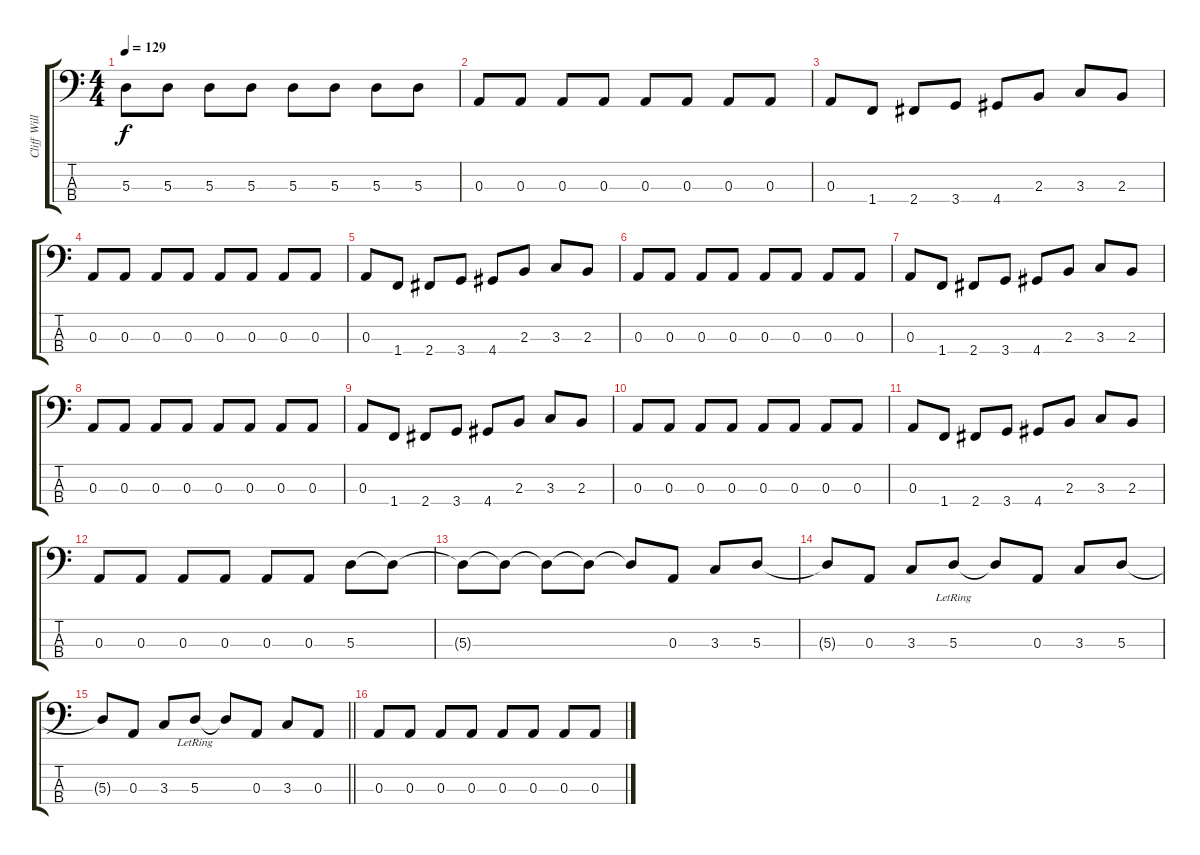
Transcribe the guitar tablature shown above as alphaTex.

\track ("Cliff Williams" "Cliff Will") {instrument electricbassfinger}
\staff {score tabs}
\tuning (G2 D2 A1 E1) {hide}
\ts (4 4)
\tempo 129
\clef f4
\ks c
5.3.8{dy f} 5.3.8 5.3.8 5.3.8 5.3.8 5.3.8 5.3.8 5.3.8 |
0.3.8 0.3.8 0.3.8 0.3.8 0.3.8 0.3.8 0.3.8 0.3.8 |
0.3.8 1.4.8 2.4.8 3.4.8 4.4.8 2.3.8 3.3.8 2.3.8 |
0.3.8 0.3.8 0.3.8 0.3.8 0.3.8 0.3.8 0.3.8 0.3.8 |
0.3.8 1.4.8 2.4.8 3.4.8 4.4.8 2.3.8 3.3.8 2.3.8 |
0.3.8 0.3.8 0.3.8 0.3.8 0.3.8 0.3.8 0.3.8 0.3.8 |
0.3.8 1.4.8 2.4.8 3.4.8 4.4.8 2.3.8 3.3.8 2.3.8 |
0.3.8 0.3.8 0.3.8 0.3.8 0.3.8 0.3.8 0.3.8 0.3.8 |
0.3.8 1.4.8 2.4.8 3.4.8 4.4.8 2.3.8 3.3.8 2.3.8 |
0.3.8 0.3.8 0.3.8 0.3.8 0.3.8 0.3.8 0.3.8 0.3.8 |
0.3.8 1.4.8 2.4.8 3.4.8 4.4.8 2.3.8 3.3.8 2.3.8 |
0.3.8 0.3.8 0.3.8 0.3.8 0.3.8 0.3.8 5.3.8 5.3{t}.8 |
5.3{t}.8 5.3{t}.8 5.3{t}.8 5.3{t}.8 5.3{t}.8 0.3.8 3.3.8 5.3.8 |
5.3{t}.8 0.3.8 3.3.8 5.3{lr}.8 5.3{t}.8 0.3.8 3.3.8 5.3.8 |
\barLineRight lightlight
5.3{t}.8 0.3.8 3.3.8 5.3{lr}.8 5.3{t}.8 0.3.8 3.3.8 0.3.8 |
0.3.8 0.3.8 0.3.8 0.3.8 0.3.8 0.3.8 0.3.8 0.3.8
